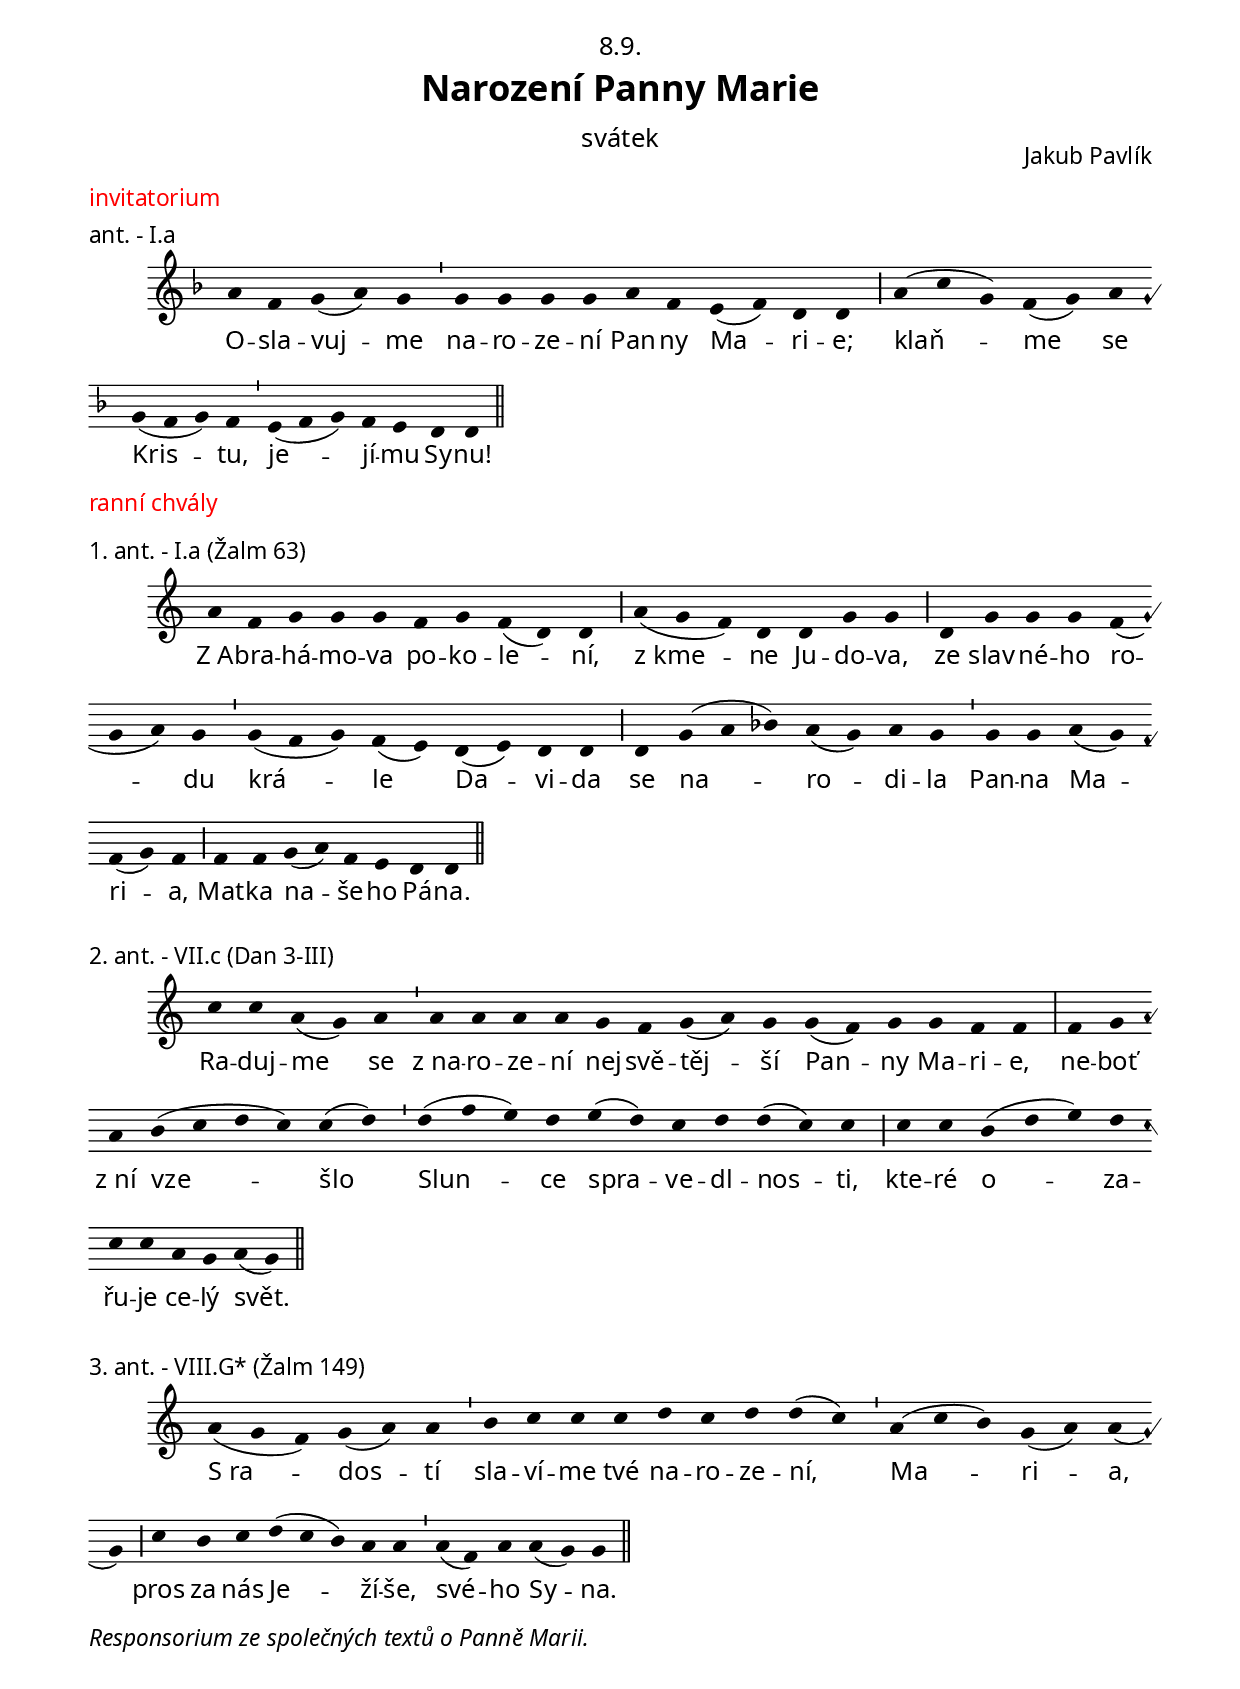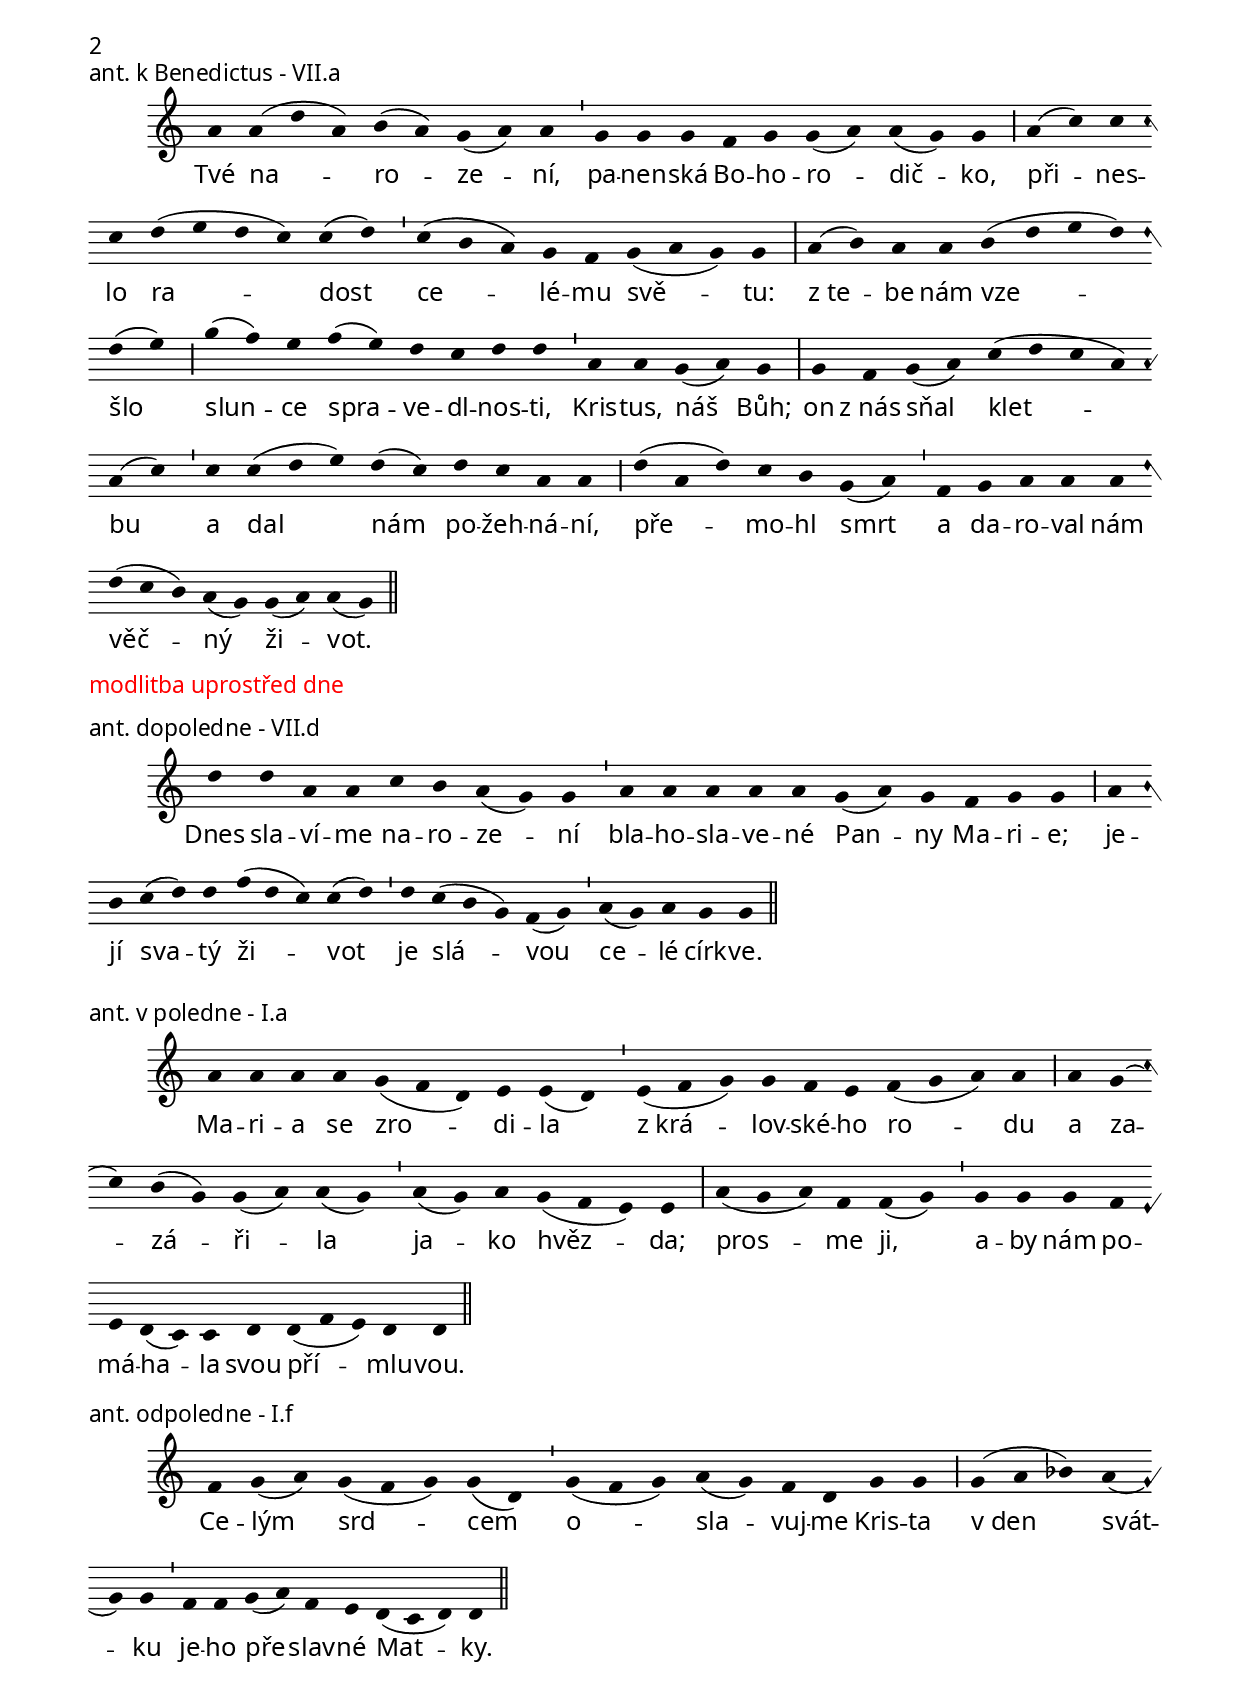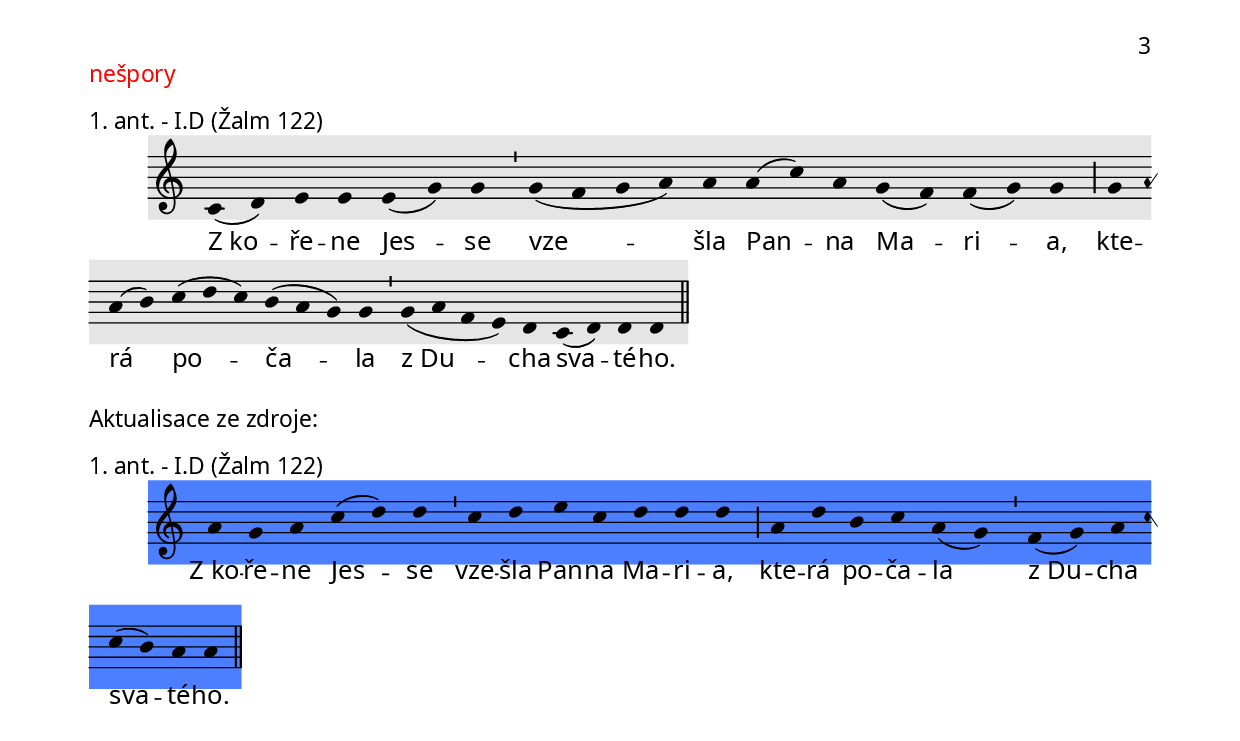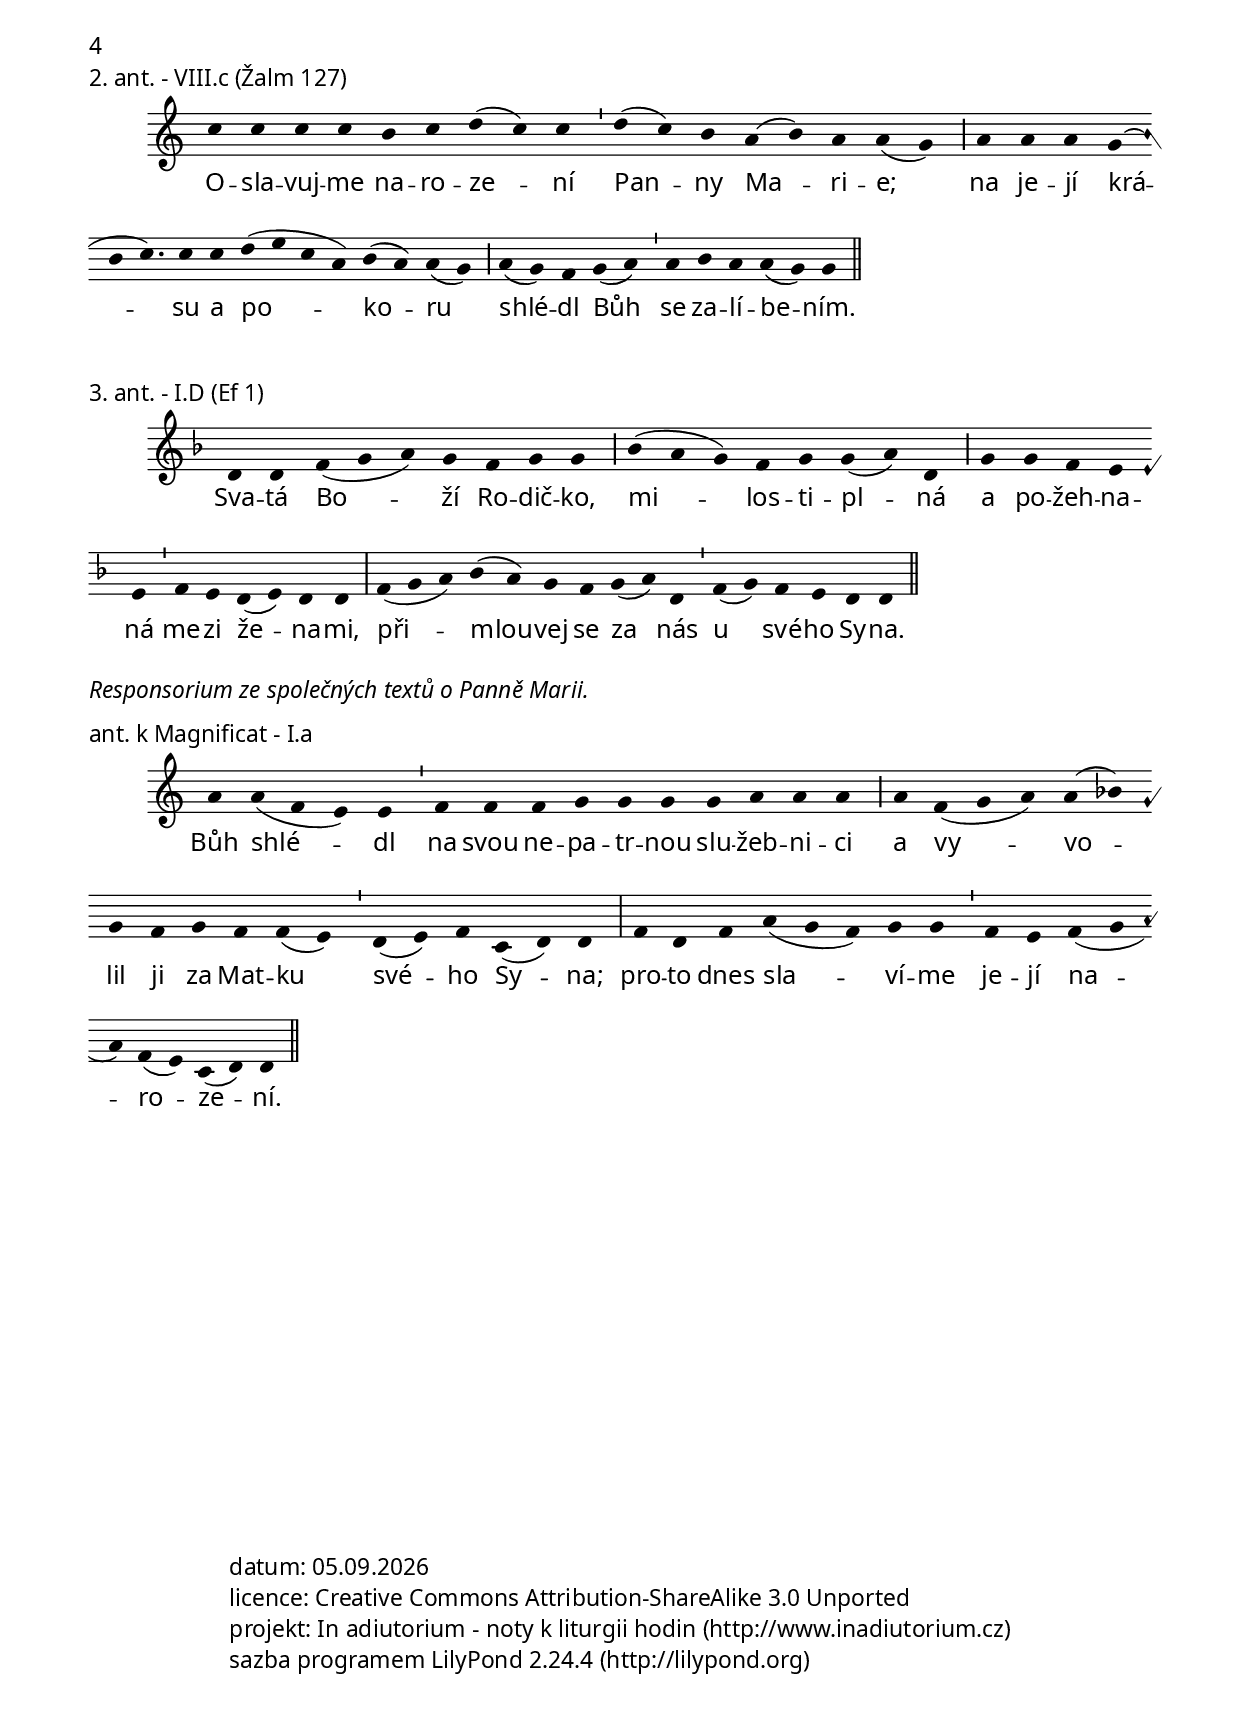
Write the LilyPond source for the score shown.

\version "2.15.40"

\include "../spolecne.ly"
\include "../dilyresponsorii.ly"

\header {
  title = \markup\titleSvatek
            "Narození Panny Marie"
            svátek
            8.9.
  composer = "Jakub Pavlík"
}

\markup {\nadpisHodinka {"invitatorium"}}

\score {
  \relative c'' {
    \choralniRezim
    \key f \major
    a4 f g( a) g \barMin g g g g a f e( f) d d \barMaior
    a'( c g) f( g) a g( f g) f \barMin e( f g) f e d d \barFinalis
  }
  \addlyrics {
    O -- sla -- vuj -- me na -- ro -- ze -- ní Pan -- ny Ma -- ri -- e;
    klaň -- me se Kris -- tu, je -- jí -- mu Sy -- nu!
  }
  \header {
    quid = "ant."
    modus = "I"
    differentia = "a"
    psalmus = ""
    placet = "asi bude vhodnější použít stejný nápěv, jako má Navštívení a Nanebevzetí"
    id = "invit"
    piece = \markup {\sestavTitulekBezZalmu}
  }
}

\markup {\nadpisHodinka {"ranní chvály"}}

\score {
  \relative c'' {
    \choralniRezim
    a4 f g g g f g f( d) d \barMaior
    a'( g f) d d g g \barMaior
    d g g g f( g a) g \barMin g( f g) f( e) d( e) d d \barMaior
    d g( a bes) a( g) a g \barMin g g a( g) f( g) f \barMaior
    f f g( a) f e d d \barFinalis
  }
  \addlyrics {
    Z_A -- bra -- há -- mo -- va po -- ko -- le -- ní,
    z_kme -- ne Ju -- do -- va,
    ze slav -- né -- ho ro -- du krá -- le Da -- vi -- da
    se na -- ro -- di -- la Pan -- na Ma -- ri -- a,
    Mat -- ka na -- še -- ho Pá -- na.
  }
  \header {
    quid = "1. ant."
    modus = "I"
    differentia = "a"
    psalmus = "Žalm 63"
    id = "rch-a1"
    piece = \markup {\sestavTitulek}
  }
}

\score {
  \relative c'' {
    \choralniRezim
    c4 c a( g) a \barMin a a a a g f g( a) g g( f) g g f f \barMax
    f g a b( c d c) c( d) \barMin d( f e) d e( d) c d d( c) c \barMaior
    c c b( d e) d c c a g a( g) \barFinalis
  }
  \addlyrics {
    Ra -- duj -- me se z_na -- ro -- ze -- ní
    nej -- svě -- těj -- ší Pan -- ny Ma -- ri -- e,
    ne -- boť z_ní vze -- šlo Slun -- ce spra -- ve -- dl -- nos -- ti,
    kte -- ré o -- za -- řu -- je ce -- lý svět.
  }
  \header {
    quid = "2. ant."
    modus = "VII"
    differentia = "c"
    psalmus = "Dan 3-III"
    placet = "VII.c2"
    id = "rch-a2"
    piece = \markup {\sestavTitulek}
  }
}

\score {
  \relative c'' {
    \choralniRezim
    a4( g f) g( a) a \barMin b c c c d c d d( c) \barMin a( c b) g( a) a( g) \barMaior
    c b c d( c b) a a \barMin a( f) a a( g) g \barFinalis
  }
  \addlyrics {
    S_ra -- dos -- tí sla -- ví -- me tvé na -- ro -- ze -- ní, Ma -- ri -- a,
    pros za nás Je -- ží -- še, své -- ho Sy -- na.
  }
  \header {
    quid = "3. ant."
    modus = "VIII"
    differentia = "G*"
    psalmus = "Žalm 149"
    id = "rch-a3"
    piece = \markup {\sestavTitulek}
  }
}

\markup\italic{Responsorium ze společných textů o Panně Marii.}

\score {
  \relative c'' {
    \choralniRezim
    a4 a( d a) b( a) g( a) a \barMin g g g f g g( a) a( g) g \barMaior
    a( c) c c d( e d c) c( d) \barMin c( b a) g f g( a g) g \barMax

    a( b) a a b( d e d) d( e) \barMaior g( f) e f( e) d c d d \barMin
    a a g( a) g \barMax

    g f g( a) c( d c a) a( c) \barMin
    c c( d e) d( c) d c a a \barMaior
    d( a d) c b g( a) \barMin
    f g a a a d( c b) a( g) g( a) a( g) \barFinalis
  }
  \addlyrics {
    Tvé na -- ro -- ze -- ní, pa -- nen -- ská Bo -- ho -- ro -- dič -- ko,
    při -- nes -- lo ra -- dost ce -- lé -- mu svě -- tu:

    z_te -- be nám vze -- šlo slun -- ce spra -- ve -- dl -- nos -- ti,
    Kris -- tus, náš Bůh;

    on z_nás sňal klet -- bu
    a dal nám po -- žeh -- ná -- ní,
    pře -- mo -- hl smrt
    a da -- ro -- val nám věč -- ný ži -- vot.
  }
  \header {
    quid = "ant. k Benedictus"
    modus = "VII"
    differentia = "a"
    psalmus = ""
    id = "rch-aben"
    piece = \markup {\sestavTitulekBezZalmu}
  }
}

\markup {\nadpisHodinka {"modlitba uprostřed dne"}}

\score {
  \relative c'' {
    \choralniRezim
    d4 d a a c b a( g) g \barMin
    a a a a a g( a) g f g g \barMaior
    a b c( d) d f( d c) c( d) \barMin
    d c( b g) f( g) \barMin a( g) a g g \barFinalis
  }
  \addlyrics {
    Dnes sla -- ví -- me na -- ro -- ze -- ní
    bla -- ho -- sla -- ve -- né Pan -- ny Ma -- ri -- e;
    je -- jí sva -- tý ži -- vot
    je slá -- vou ce -- lé círk -- ve.
  }
  \header {
    quid = "ant. dopoledne"
    modus = "VII"
    differentia = "d"
    psalmus = ""
    placet = "nic moc; _slávou_ je hrůza"
    id = "tercie"
    piece = \markup {\sestavTitulekBezZalmu}
  }
}

\score {
  \relative c'' {
    \choralniRezim
    a4 a a a g( f d) e e( d) \barMin e( f g) g f e f( g a) a \barMaior
    a g( c) b( g) g( a) a( g) \barMin a( g) a g( f e) e \barMax
    a( g a) f f( g) \barMin g g g f e d( c) c d d( f e) d d \barFinalis
  }
  \addlyrics {
    Ma -- ri -- a se zro -- di -- la z_krá -- lov -- ské -- ho ro -- du
    a za -- zá -- ři -- la ja -- ko hvěz -- da;
    pros -- me ji, a -- by nám po -- má -- ha -- la svou pří -- mlu -- vou.
  }
  \header {
    quid = "ant. v poledne"
    modus = "I"
    differentia = "a"
    psalmus = ""
    placet = "slátanina, nedrží pohromadě"
    id = "sexta"
    piece = \markup {\sestavTitulekBezZalmu}
  }
}

\score {
  \relative c' {
    \choralniRezim
    f g( a) g( f g) g( d) \barMin g( f g) a( g) f d g g \barMaior
    g( a bes) a( g) g  \barMin f f g( a) f e d( c d) d \barFinalis
  }
  \addlyrics {
    Ce -- lým srd -- cem o -- sla -- vuj -- me Kris -- ta
    v_den svát -- ku je -- ho pře -- slav -- né Mat -- ky.
  }
  \header {
    quid = "ant. odpoledne"
    modus = "I"
    differentia = "f"
    psalmus = ""
    placet = "_srdcem_ je fuj, závěr neelegantní"
    id = "nona"
    piece = \markup {\sestavTitulekBezZalmu}
  }
}

\pageBreak

\markup {\nadpisHodinka {"nešpory"}}

\score {
  \relative c' {
    \zvyraznovacSedy
    \choralniRezim
    c4( d) e e e( g) g \barMin g( f g a) a a( c) a g( f) f( g) g \barMaior
    g a( b) c( d c) b( a g) g \barMin g( a f e) d c( d) d d \barFinalis
  }
  \addlyrics {
    Z_ko -- ře -- ne Jes -- se vze -- šla Pan -- na Ma -- ri -- a,
    kte -- rá po -- ča -- la z_Du -- cha sva -- té -- ho.
  }
  \header {
    quid = "1. ant."
    modus = "I"
    differentia = "D"
    psalmus = "Žalm 122"
    placet = "C-dur s falešným závěrem na d"
    id = "ne-a1"
    fial = "sanktoral/0325zvestovanipane.ly#tercie?-aleluja"
    piece = \markup {\sestavTitulek}
  }
}

\markup\aktualisace

\score {
  \relative c'' {
    \zvyraznovacModry
    \choralniRezim
    a4 g a c( d) d \barMin
    c d e c d d d \barMaior
    a d b c a( g) \barMin
    f( g) a c( b) a a \barFinalis
  }
  \addlyrics {
    Z_ko -- ře -- ne Jes -- se
    vze -- šla Pan -- na Ma -- ri -- a,
    kte -- rá po -- ča -- la
    z_Du -- cha sva -- té -- ho.
  }
  \header {
    quid = "1. ant."
    modus = "I"
    differentia = "D"
    psalmus = "Žalm 122"
    id = "ne-a1"
    fial = "sanktoral/0325zvestovanipane.ly#tercie?-aleluja"
    piece = \markup {\sestavTitulek}
  }
}

\pageBreak

\score {
  \relative c'' {
    \choralniRezim
    c4 c c c b c d( c) c \barMin d( c) b a( b) a a( g) \barMaior
    a a a g( b c4.) c4 c d( e c a) b( a) a( g) \barMaior
    a( g) f g( a) \barMin a b a a( g) g \barFinalis
  }
  \addlyrics {
    O -- sla -- vuj -- me na -- ro -- ze -- ní Pan -- ny Ma -- ri -- e;
    na je -- jí krá -- su a po -- ko -- ru
    shlé -- dl Bůh se za -- lí -- be -- ním.
  }
  \header {
    quid = "2. ant."
    modus = "VIII"
    differentia = "c"
    psalmus = "Žalm 127"
    placet = "myslím, že půjde o něco lépe"
    id = "ne-a2"
    piece = \markup {\sestavTitulek}
  }
}

\score {
  \relative c' {
    \choralniRezim
    \key f \major
    d4 d f( g a) g f g g \barMaior
    bes( a g) f g g( a) d, \barMaior
    g g f e e \barMin f e d( e) d d \barMax
    f( g a) bes( a) g f g( a) d, \barMin f( g) f e d d \barFinalis
  }
  \addlyrics {
    Sva -- tá Bo -- ží Ro -- dič -- ko,
    mi -- los -- ti -- pl -- ná
    a po -- žeh -- na -- ná me -- zi že -- na -- mi,
    při -- mlou -- vej se za nás u své -- ho Sy -- na.
  }
  \header {
    quid = "3. ant."
    modus = "I"
    differentia = "D"
    psalmus = "Ef 1"
    id = "ne-a3"
    piece = \markup {\sestavTitulek}
  }
}

\markup\italic{Responsorium ze společných textů o Panně Marii.}

\score {
  \relative c'' {
    \choralniRezim
    a4 a( f e) e \barMin f f f g g g g a a a \barMaior
    a f( g a) a( bes) g f g f f( e) \barMin d( e) f c( d) d \barMax
    f d f a( g f) g g \barMin f e f( g a) f( e) c( d) d \barFinalis
  }
  \addlyrics {
    Bůh shlé -- dl na svou ne -- pa -- tr -- nou slu -- žeb -- ni -- ci
    a vy -- vo -- lil ji za Mat -- ku své -- ho Sy -- na;
    pro -- to dnes sla -- ví -- me je -- jí na -- ro -- ze -- ní.
  }
  \header {
    quid = "ant. k Magnificat"
    modus = "I"
    differentia = "a"
    psalmus = ""
    id = "ne-amag"
    piece = \markup {\sestavTitulekBezZalmu}
  }
}
